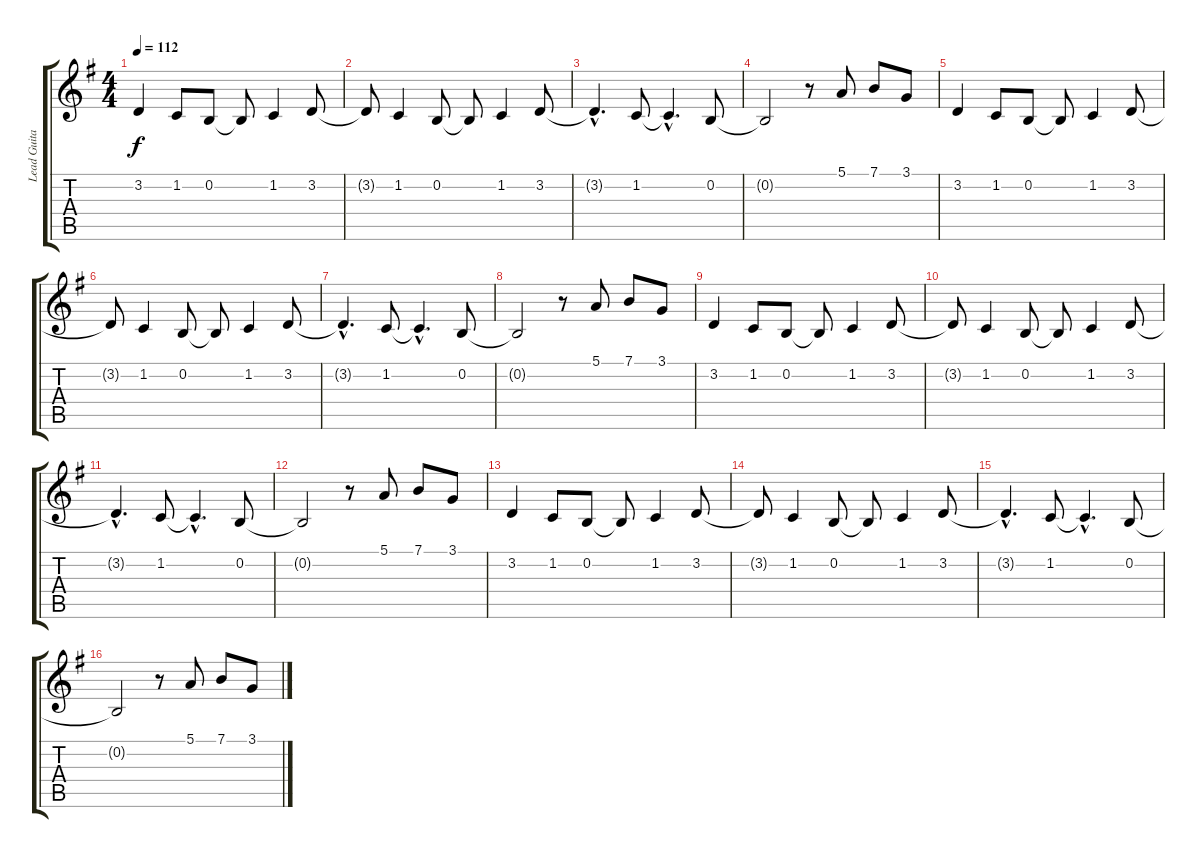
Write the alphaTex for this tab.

\track ("Lead Guitar" "Lead Guita") {instrument lead1square}
\staff {score tabs}
\tuning (E4 B3 G3 D3 A2 E2) {hide}
\ts (4 4)
\tempo 112
\clef g2
\ks g
3.2.4{dy f} 1.2.8 0.2.8 0.2{t}.8 1.2.4 3.2.8 |
3.2{t}.8 1.2.4 0.2.8 0.2{t}.8 1.2.4 3.2.8 |
3.2{hac t}.4{d} 1.2.8 1.2{hac t}.4{d} 0.2.8 |
0.2{t}.2 r.8 5.1.8 7.1.8 3.1.8 |
3.2.4 1.2.8 0.2.8 0.2{t}.8 1.2.4 3.2.8 |
3.2{t}.8 1.2.4 0.2.8 0.2{t}.8 1.2.4 3.2.8 |
3.2{hac t}.4{d} 1.2.8 1.2{hac t}.4{d} 0.2.8 |
0.2{t}.2 r.8 5.1.8 7.1.8 3.1.8 |
3.2.4 1.2.8 0.2.8 0.2{t}.8 1.2.4 3.2.8 |
3.2{t}.8 1.2.4 0.2.8 0.2{t}.8 1.2.4 3.2.8 |
3.2{hac t}.4{d} 1.2.8 1.2{hac t}.4{d} 0.2.8 |
0.2{t}.2 r.8 5.1.8 7.1.8 3.1.8 |
3.2.4 1.2.8 0.2.8 0.2{t}.8 1.2.4 3.2.8 |
3.2{t}.8 1.2.4 0.2.8 0.2{t}.8 1.2.4 3.2.8 |
3.2{hac t}.4{d} 1.2.8 1.2{hac t}.4{d} 0.2.8 |
0.2{t}.2 r.8 5.1.8 7.1.8 3.1.8
